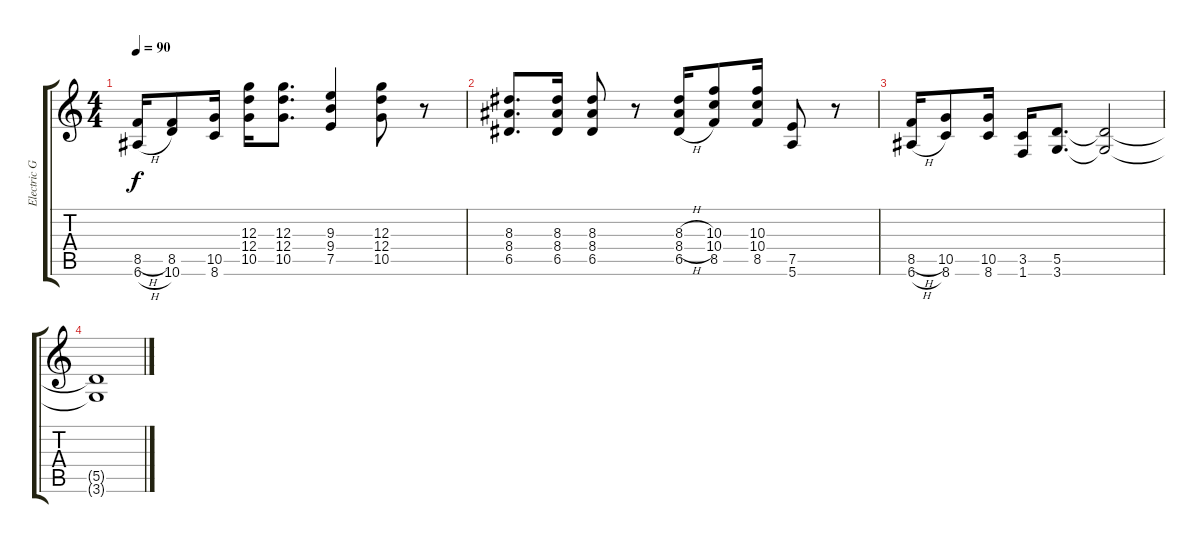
\track ("Electric Guitar II" "Electric G") {instrument overdrivenguitar}
\staff {score tabs}
\tuning (E4 B3 G3 D3 A2 E2) {hide}
\ts (4 4)
\tempo 90
\clef g2
\ks c
(8.5{h} 6.6{h}).16{dy f} (8.5 10.6).8 (10.5 8.6).16 (12.3 12.4 10.5).16 (12.3 12.4 10.5).8{d} (9.3 9.4 7.5).4 (12.3 12.4 10.5).8 r.8 |
(8.3 8.4 6.5).8{d} (8.3 8.4 6.5).16 (8.3 8.4 6.5).8 r.8 (8.3{h} 8.4{h} 6.5{h}).16 (10.3 10.4 8.5).8 (10.3 10.4 8.5).16 (7.5 5.6).8 r.8 |
(8.5{h} 6.6{h}).16 (10.5 8.6).8 (10.5 8.6).16 (3.5 1.6).16 (5.5 3.6).8{d} (5.5{t} 3.6{t}).2 |
(5.5{t} 3.6{t}).1
